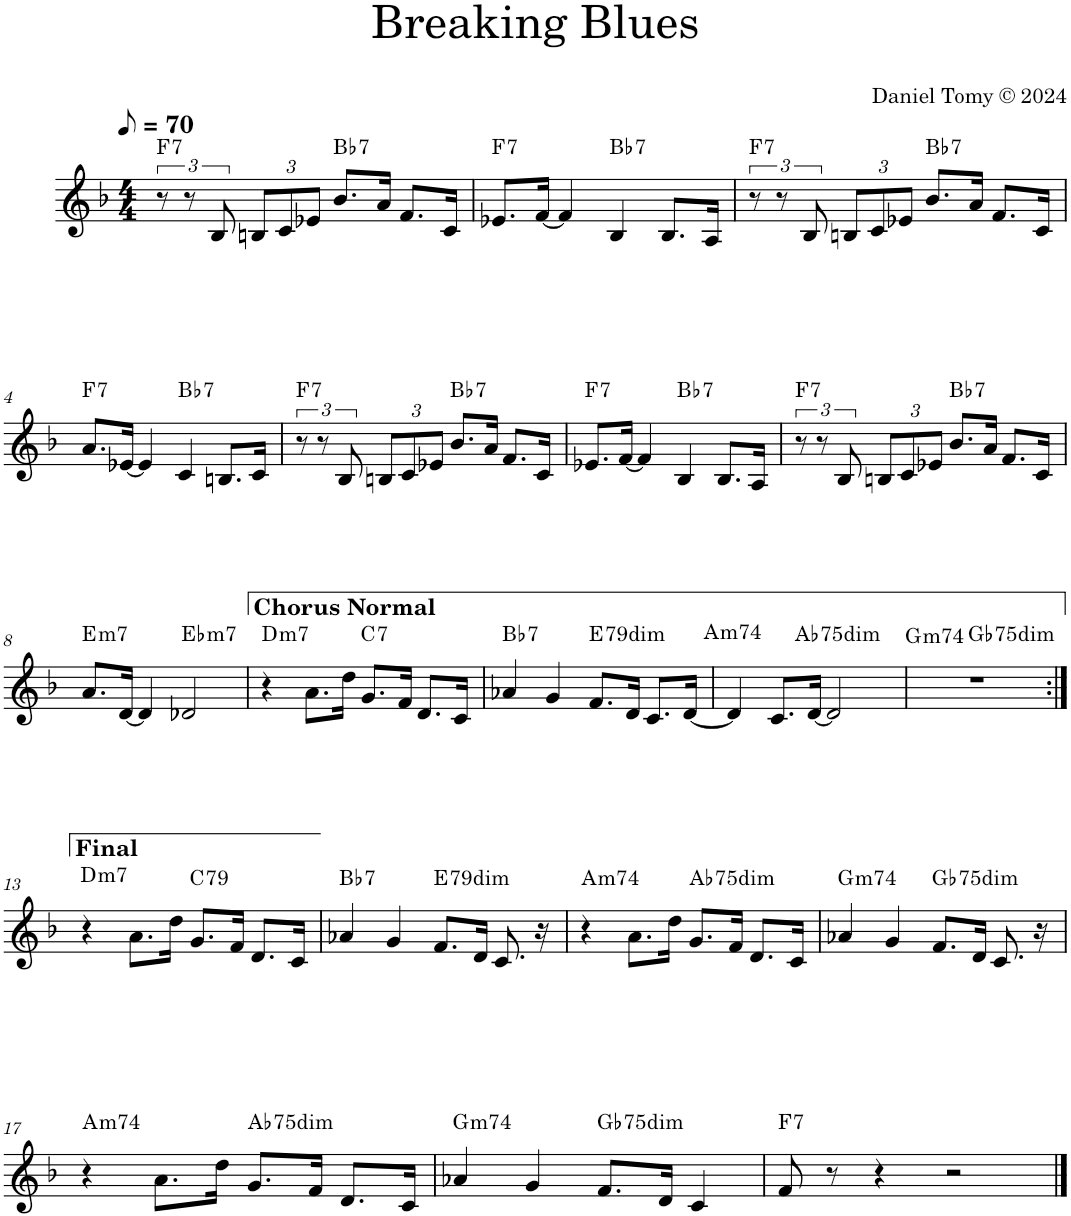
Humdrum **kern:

**kern	**harte
*part1	*part1
*staff1	*
*I"Organ	*
*I'Org.	*
*clefG2	*
*k[b-]	*
*M4/4	*
*MM35	*
=1	=1
!	!LO:H:kt=7
12r	F:7
12r	.
12B-/	.
*Xbrackettup	*
12Bn/L	.
12c/	.
12e-X/J	.
!	!LO:H:kt=7
8.b-/L	Bb:7
16a/Jk	.
8.f/L	.
16c/Jk	.
=2	=2
!	!LO:H:kt=7
8.e-X/L	F:7
[16f/Jk	.
4f/]	.
!	!LO:H:kt=7
4B-/	Bb:7
8.B-/L	.
16A/Jk	.
=3	=3
*brackettup	*
!	!LO:H:kt=7
12r	F:7
12r	.
12B-/	.
*Xbrackettup	*
12Bn/L	.
12c/	.
12e-X/J	.
!	!LO:H:kt=7
8.b-/L	Bb:7
16a/Jk	.
8.f/L	.
16c/Jk	.
!!LO:LB:g=z
=4	=4
!	!LO:H:kt=7
8.a/L	F:7
[16e-X/Jk	.
4e-/]	.
!	!LO:H:kt=7
4c/	Bb:7
8.Bn/L	.
16c/Jk	.
=5	=5
*brackettup	*
!	!LO:H:kt=7
12r	F:7
12r	.
12B-/	.
*Xbrackettup	*
12Bn/L	.
12c/	.
12e-X/J	.
!	!LO:H:kt=7
8.b-/L	Bb:7
16a/Jk	.
8.f/L	.
16c/Jk	.
=6	=6
!	!LO:H:kt=7
8.e-X/L	F:7
[16f/Jk	.
4f/]	.
!	!LO:H:kt=7
4B-/	Bb:7
8.B-/L	.
16A/Jk	.
=7	=7
*brackettup	*
!	!LO:H:kt=7
12r	F:7
12r	.
12B-/	.
*Xbrackettup	*
12Bn/L	.
12c/	.
12e-X/J	.
!	!LO:H:kt=7
8.b-/L	Bb:7
16a/Jk	.
8.f/L	.
16c/Jk	.
!!LO:LB:g=z
=8	=8
!	!LO:H:kt=m7
8.a/L	E:min7
[16d/Jk	.
4d/]	.
!	!LO:H:kt=m7
2d-X/	Eb:min7
=9	=9
!	!LO:H:kt=m7
4r	D:min7
8.a\L	.
16dd\Jk	.
!	!LO:H:kt=7
8.g/L	C:7
16f/Jk	.
8.d/L	.
16c/Jk	.
=10	=10
!	!LO:H:kt=7
4a-X/	Bb:7
4g/	.
!	!LO:H:kt=79dim
8.f/L	E:dim
16d/Jk	.
8.c/L	.
[16d/Jk	.
=11	=11
!	!LO:H:kt=m74
4d/]	A:min
8.c/L	.
[16d/Jk	.
!	!LO:H:kt=75dim
2d/]	Ab:dim
=12	=12
!	!LO:H:kt=m74
*^	*
1r	2ryy	G:min
!	!	!LO:H:kt=75dim
.	2ryy	Gb:dim
!!LO:LB:g=z	!!
=13:|!	=13:|!	=13:|!
!	!	!LO:H:kt=m7
*v	*v	*
4r	D:min7
8.a\L	.
16dd\Jk	.
!	!LO:H:kt=79
8.g/L	C:maj
16f/Jk	.
8.d/L	.
16c/Jk	.
=14	=14
!	!LO:H:kt=7
4a-X/	Bb:7
4g/	.
!	!LO:H:kt=79dim
8.f/L	E:dim
16d/Jk	.
8.c/	.
16r	.
=15	=15
!	!LO:H:kt=m74
4r	A:min
8.a\L	.
16dd\Jk	.
!	!LO:H:kt=75dim
8.g/L	Ab:dim
16f/Jk	.
8.d/L	.
16c/Jk	.
=16	=16
!	!LO:H:kt=m74
4a-X/	G:min
4g/	.
!	!LO:H:kt=75dim
8.f/L	Gb:dim
16d/Jk	.
8.c/	.
16r	.
!!LO:LB:g=z
=17	=17
!	!LO:H:kt=m74
4r	A:min
8.a\L	.
16dd\Jk	.
!	!LO:H:kt=75dim
8.g/L	Ab:dim
16f/Jk	.
8.d/L	.
16c/Jk	.
=18	=18
!	!LO:H:kt=m74
4a-X/	G:min
4g/	.
!	!LO:H:kt=75dim
8.f/L	Gb:dim
16d/Jk	.
4c/	.
=19	=19
!	!LO:H:kt=7
8f/	F:7
8r	.
4r	.
2r	.
==	==
*-	*-
